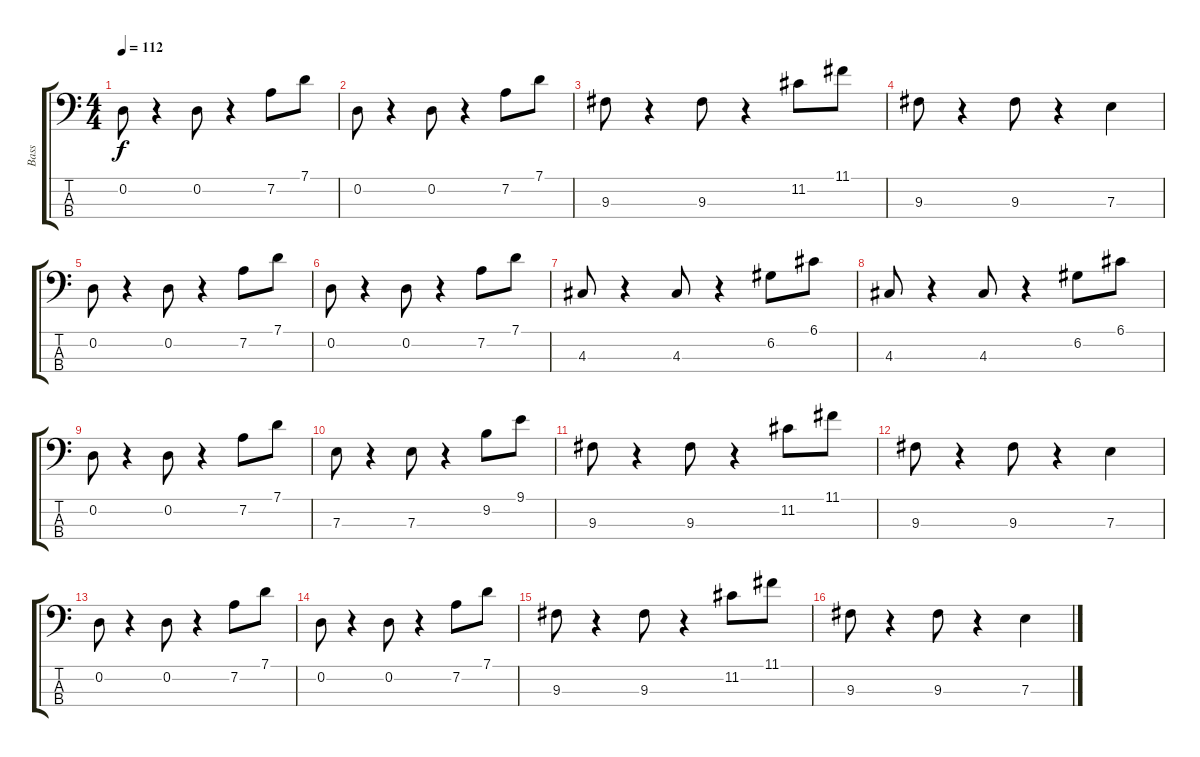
\track ("Bass" "Bass") {instrument acousticbass}
\staff {score tabs}
\tuning (G2 D2 A1 E1) {hide}
\ts (4 4)
\tempo 112
\clef f4
\ks c
0.2.8{dy f} r.4 0.2.8 r.4 7.2.8 7.1.8 |
0.2.8 r.4 0.2.8 r.4 7.2.8 7.1.8 |
9.3.8 r.4 9.3.8 r.4 11.2.8 11.1.8 |
9.3.8 r.4 9.3.8 r.4 7.3.4 |
0.2.8 r.4 0.2.8 r.4 7.2.8 7.1.8 |
0.2.8 r.4 0.2.8 r.4 7.2.8 7.1.8 |
4.3.8 r.4 4.3.8 r.4 6.2.8 6.1.8 |
4.3.8 r.4 4.3.8 r.4 6.2.8 6.1.8 |
0.2.8 r.4 0.2.8 r.4 7.2.8 7.1.8 |
7.3.8 r.4 7.3.8 r.4 9.2.8 9.1.8 |
9.3.8 r.4 9.3.8 r.4 11.2.8 11.1.8 |
9.3.8 r.4 9.3.8 r.4 7.3.4 |
0.2.8 r.4 0.2.8 r.4 7.2.8 7.1.8 |
0.2.8 r.4 0.2.8 r.4 7.2.8 7.1.8 |
9.3.8 r.4 9.3.8 r.4 11.2.8 11.1.8 |
9.3.8 r.4 9.3.8 r.4 7.3.4
